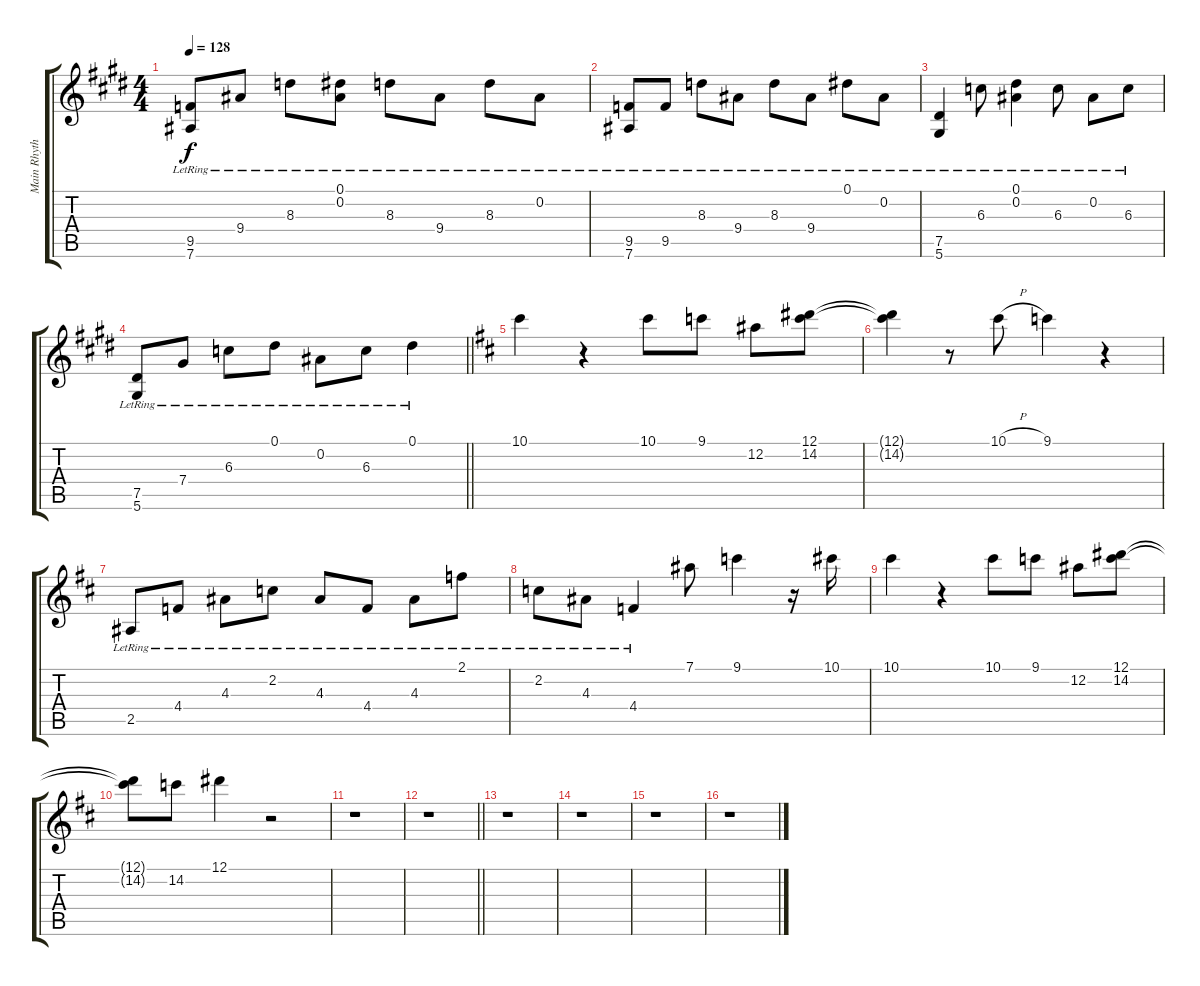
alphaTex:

\track ("Main Rhythm" "Main Rhyth") {instrument electricguitarclean}
\staff {score tabs}
\tuning (Eb4 Bb3 Gb3 Db3 Ab2 Eb2) {hide}
\ts (4 4)
\tempo 128
\clef g2
\ks e
(9.5{lr} 7.6{lr}).8{dy f} 9.4{lr}.8 8.3{lr}.8 (0.1{lr} 0.2{lr}).8 8.3{lr}.8 9.4{lr}.8 8.3{lr}.8 0.2{lr}.8 |
\ks c#minor
(9.5{lr} 7.6{lr}).8 9.5{lr}.8 8.3{lr}.8 9.4{lr}.8 8.3{lr}.8 9.4{lr}.8 0.1{lr}.8 0.2{lr}.8 |
(7.5{lr} 5.6{lr}).4 6.3{lr}.8 (0.1{lr} 0.2{lr}).4 6.3{lr}.8 0.2{lr}.8 6.3{lr}.8 |
\barLineRight lightlight
(7.5{lr} 5.6{lr}).8 7.4{lr}.8 6.3{lr}.8 0.1{lr}.8 0.2{lr}.8 6.3{lr}.8 0.1{lr}.4 |
\ks d
10.1.4 r.4 10.1.8 9.1.8 12.2.8 (12.1 14.2).8 |
(12.1{t} 14.2{t}).4 r.8 10.1{h}.8 9.1.4 r.4 |
2.5{lr}.8 4.4{lr}.8 4.3{lr}.8 2.2{lr}.8 4.3{lr}.8 4.4{lr}.8 4.3{lr}.8 2.1{lr}.8 |
2.2{lr}.8 4.3{lr}.8 4.4{lr}.4 7.1.8 9.1.4 r.16 10.1.16 |
10.1.4 r.4 10.1.8 9.1.8 12.2.8 (12.1 14.2).8 |
(12.1{t} 14.2{t}).8 14.2.8 12.1.4 r.2 |
r.1 |
\barLineRight lightlight
r.1 |
r.1 |
r.1 |
r.1 |
r.1
